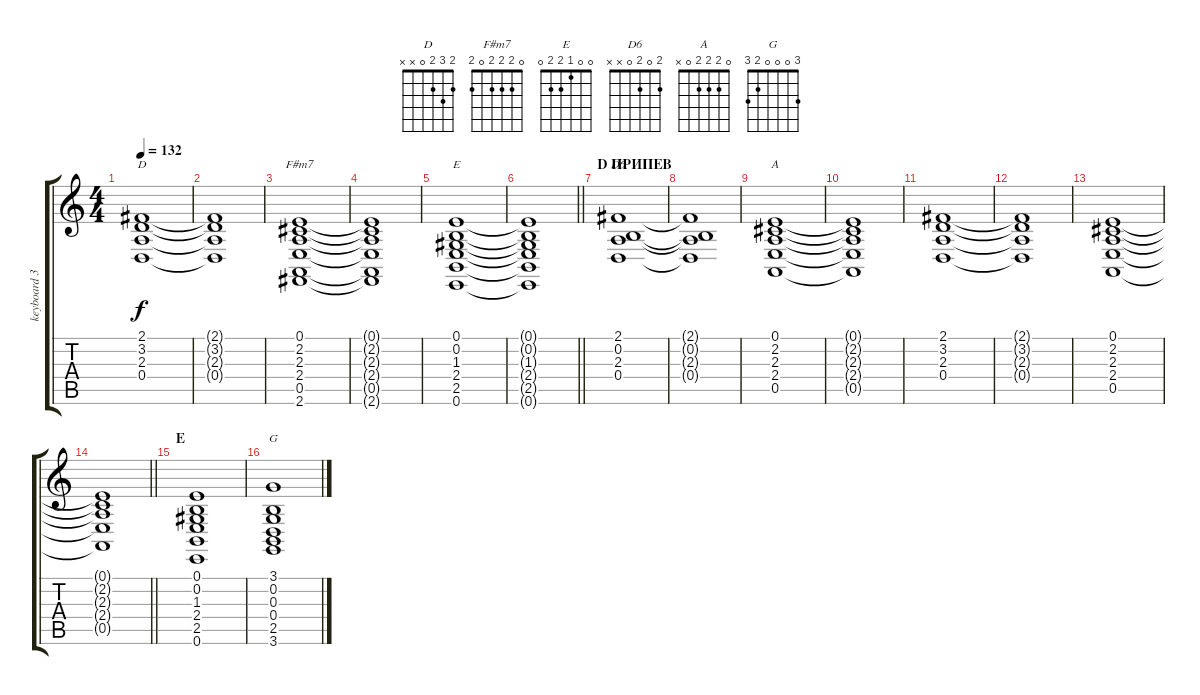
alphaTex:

\track ("keyboard 3" "keyboard 3") {instrument electricgrandpiano}
\staff {score tabs}
\tuning (E4 B3 G3 D3 A2 E2) {hide}
\chord ("D" 2 3 2 0 x x)
\chord ("F#m7" 0 2 2 2 0 2)
\chord ("E" 0 0 1 2 2 0)
\chord ("D6" 2 0 2 0 x x)
\chord ("A" 0 2 2 2 0 x)
\chord ("G" 3 0 0 0 2 3)
\ts (4 4)
\tempo 132
\clef g2
\ks c
(2.1 3.2 2.3 0.4).1{ch "D" dy f} |
(2.1{t} 3.2{t} 2.3{t} 0.4{t}).1 |
(0.1 2.2 2.3 2.4 0.5 2.6).1{ch "F#m7"} |
(0.1{t} 2.2{t} 2.3{t} 2.4{t} 0.5{t} 2.6{t}).1 |
(0.1 0.2 1.3 2.4 2.5 0.6).1{ch "E"} |
\barLineRight lightlight
(0.1{t} 0.2{t} 1.3{t} 2.4{t} 2.5{t} 0.6{t}).1 |
\section ("" "D ПРИПЕВ")
(2.1 0.2 2.3 0.4).1{ch "D6"} |
(2.1{t} 0.2{t} 2.3{t} 0.4{t}).1 |
(0.1 2.2 2.3 2.4 0.5).1{ch "A"} |
(0.1{t} 2.2{t} 2.3{t} 2.4{t} 0.5{t}).1 |
(2.1 3.2 2.3 0.4).1 |
(2.1{t} 3.2{t} 2.3{t} 0.4{t}).1 |
(0.1 2.2 2.3 2.4 0.5).1 |
\barLineRight lightlight
(0.1{t} 2.2{t} 2.3{t} 2.4{t} 0.5{t}).1 |
\section ("" "E")
(0.1 0.2 1.3 2.4 2.5 0.6).1 |
(3.1 0.2 0.3 0.4 2.5 3.6).1{ch "G"}
